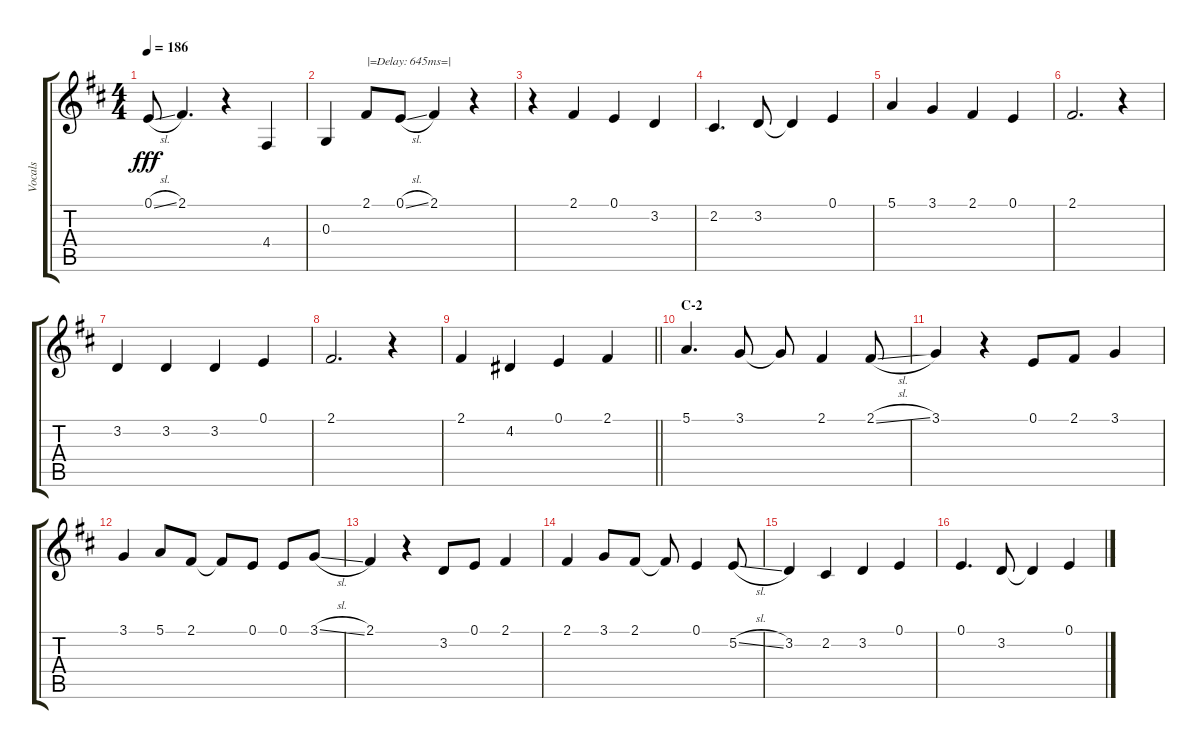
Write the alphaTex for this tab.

\track ("Vocals" "Vocals") {instrument voiceoohs}
\staff {score tabs}
\tuning (E4 B3 G3 D3 A2 E2) {hide}
\ts (4 4)
\tempo 186
\clef g2
\ks d
0.1{sl}.8{dy fff} 2.1.4{d} r.4 4.4.4 |
0.3.4 2.1.8{txt "|=Delay: 645ms=|"} 0.1{sl}.8 2.1.4 r.4 |
r.4 2.1.4 0.1.4 3.2.4 |
2.2.4{d} 3.2.8 3.2{t}.4 0.1.4 |
5.1.4 3.1.4 2.1.4 0.1.4 |
2.1.2{d} r.4 |
3.2.4 3.2.4 3.2.4 0.1.4 |
2.1.2{d} r.4 |
\barLineRight lightlight
2.1.4 4.2.4 0.1.4 2.1.4 |
\section ("" "C-2")
5.1.4{d} 3.1.8 3.1{t}.8 2.1.4 2.1{sl}.8 |
3.1.4 r.4 0.1.8 2.1.8 3.1.4 |
3.1.4 5.1.8 2.1.8 2.1{t}.8 0.1.8 0.1.8 3.1{sl}.8 |
2.1.4 r.4 3.2.8 0.1.8 2.1.4 |
2.1.4 3.1.8 2.1.8 2.1{t}.8 0.1.4 5.2{sl}.8 |
3.2.4 2.2.4 3.2.4 0.1.4 |
0.1.4{d} 3.2.8 3.2{t}.4 0.1.4
